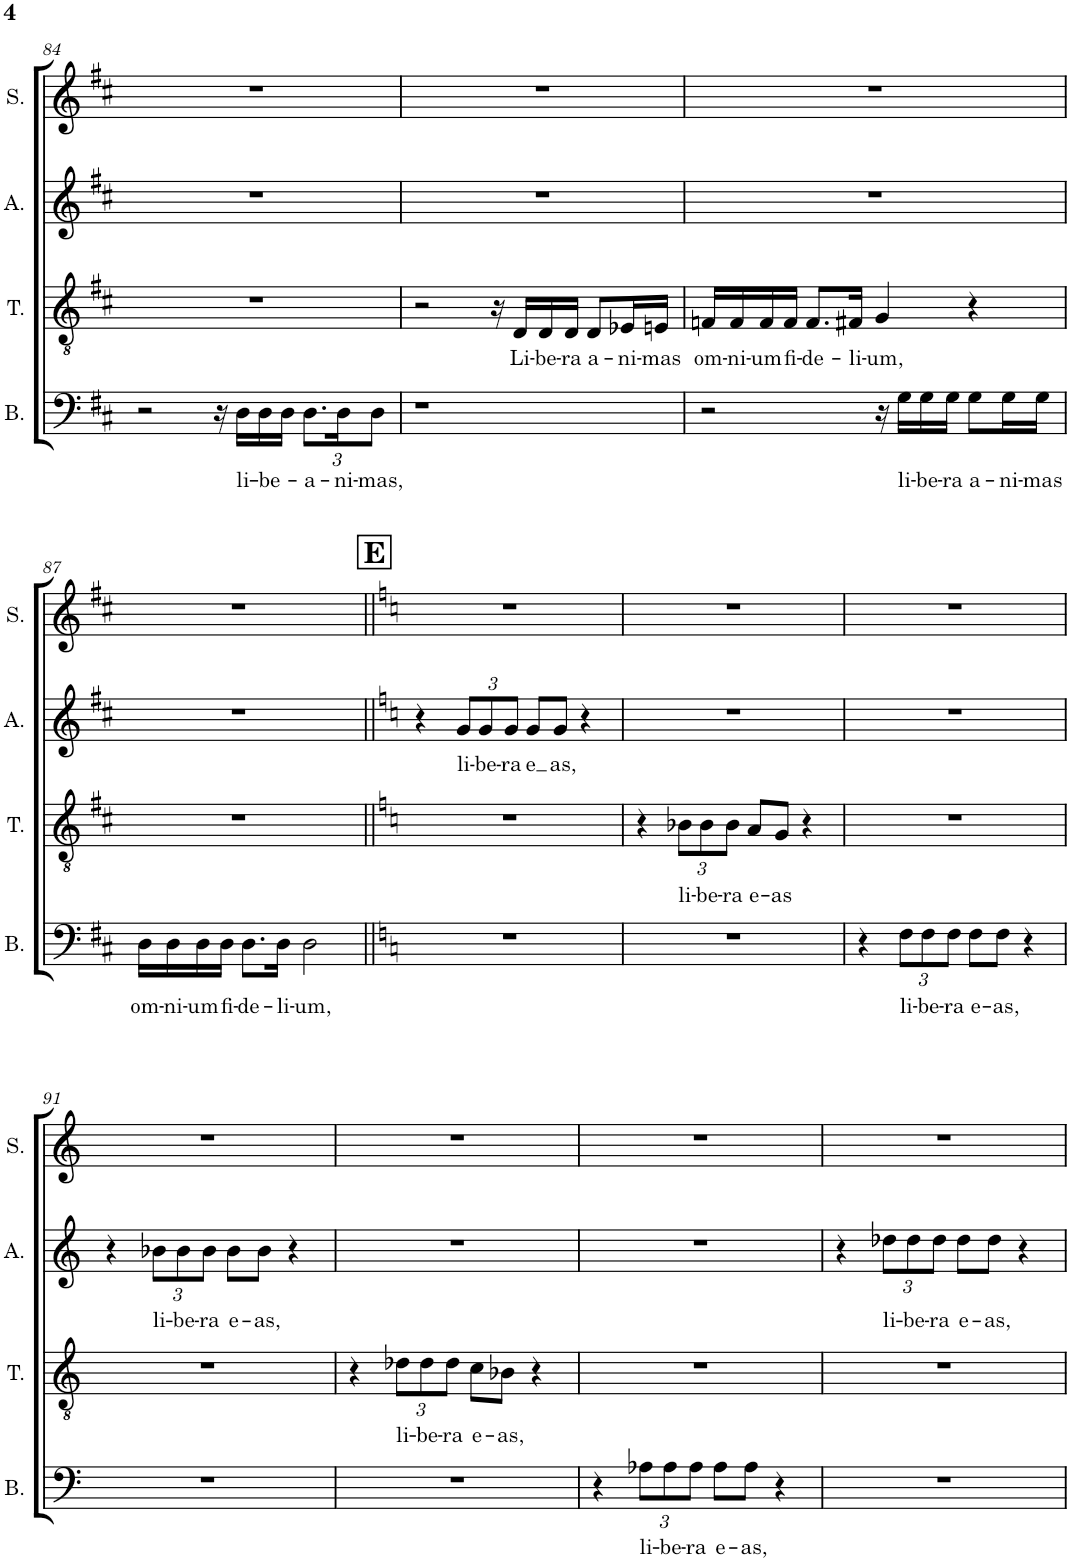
**kern	**text	**kern	**text	**kern	**text	**kern
*part4	*part4	*part3	*part3	*part2	*part2	*part1
*staff4	*staff4	*staff3	*staff3	*staff2	*staff2	*staff1
*I"Bass	*	*I"Tenor	*	*I"Alto	*	*I"Soprano
*I'B.	*	*I'T.	*	*I'A.	*	*I'S.
!!LO:PB:g=z
*clefF4	*	*clefGv2	*	*clefG2	*	*clefG2
*k[f#c#]	*	*k[f#c#]	*	*k[f#c#]	*	*k[f#c#]
*M4/4	*	*M4/4	*	*M4/4	*	*M4/4
*met(c)	*	*met(c)	*	*met(c)	*	*met(c)
=84	=84	=84	=84	=84	=84	=84
2r	.	1r	.	1r	.	1r
16r	.	.	.	.	.	.
!	!LO:LY:b	!	!	!	!	!
16D\LL	li-	.	.	.	.	.
!	!LO:LY:b	!	!	!	!	!
16D\	-be-	.	.	.	.	.
16D\JJ	.	.	.	.	.	.
*Xbrackettup	*	*	*	*	*	*
!	!LO:LY:b	!	!	!	!	!
12.D\L	a-	.	.	.	.	.
!	!LO:LY:b	!	!	!	!	!
24D\K	-ni-	.	.	.	.	.
!	!LO:LY:b	!	!	!	!	!
12D\J	-mas,	.	.	.	.	.
=85	=85	=85	=85	=85	=85	=85
1r	.	2r	.	1r	.	1r
.	.	16r	.	.	.	.
!	!	!	!LO:LY:b	!	!	!
.	.	16D/LL	Li-	.	.	.
!	!	!	!LO:LY:b	!	!	!
.	.	16D/	-be-	.	.	.
!	!	!	!LO:LY:b	!	!	!
.	.	16D/JJ	-ra	.	.	.
!	!	!	!LO:LY:b	!	!	!
.	.	8D/L	a-	.	.	.
!	!	!	!LO:LY:b	!	!	!
.	.	16E-X/L	-ni-	.	.	.
!	!	!	!LO:LY:b	!	!	!
.	.	16En/JJ	-mas	.	.	.
=86	=86	=86	=86	=86	=86	=86
!	!	!	!LO:LY:b	!	!	!
2r	.	16Fn/LL	om-	1r	.	1r
!	!	!	!LO:LY:b	!	!	!
.	.	16F/	-ni-	.	.	.
!	!	!	!LO:LY:b	!	!	!
.	.	16F/	-um	.	.	.
!	!	!	!LO:LY:b	!	!	!
.	.	16F/JJ	fi-	.	.	.
!	!	!	!LO:LY:b	!	!	!
.	.	8.F/L	-de-	.	.	.
!	!	!	!LO:LY:b	!	!	!
.	.	16F#X/Jk	-li-	.	.	.
!	!	!	!LO:LY:b	!	!	!
16r	.	4G/	-um,	.	.	.
!	!LO:LY:b	!	!	!	!	!
16G\LL	li-	.	.	.	.	.
!	!LO:LY:b	!	!	!	!	!
16G\	-be-	.	.	.	.	.
!	!LO:LY:b	!	!	!	!	!
16G\JJ	-ra	.	.	.	.	.
!	!LO:LY:b	!	!	!	!	!
8G\L	a-	4r	.	.	.	.
!	!LO:LY:b	!	!	!	!	!
16G\L	-ni-	.	.	.	.	.
!	!LO:LY:b	!	!	!	!	!
16G\JJ	-mas	.	.	.	.	.
!!LO:LB:g=z
=87	=87	=87	=87	=87	=87	=87
!	!LO:LY:b	!	!	!	!	!
16D\LL	om-	1r	.	1r	.	1r
!	!LO:LY:b	!	!	!	!	!
16D\	-ni-	.	.	.	.	.
!	!LO:LY:b	!	!	!	!	!
16D\	-um	.	.	.	.	.
!	!LO:LY:b	!	!	!	!	!
16D\JJ	fi-	.	.	.	.	.
!	!LO:LY:b	!	!	!	!	!
8.D\L	-de-	.	.	.	.	.
!	!LO:LY:b	!	!	!	!	!
16D\Jk	-li-	.	.	.	.	.
!	!LO:LY:b	!	!	!	!	!
2D\	-um,	.	.	.	.	.
!!LO:REH:place=s1:a:B:cj:fs=14:t=E
=88||	=88||	=88||	=88||	=88||	=88||	=88||
*k[]	*	*k[]	*	*k[]	*	*k[]
1r	.	1r	.	4r	.	1r
*	*	*	*	*Xbrackettup	*	*
!	!	!	!	!	!LO:LY:b	!
.	.	.	.	12g/L	li-	.
!	!	!	!	!	!LO:LY:b	!
.	.	.	.	12g/	-be-	.
!	!	!	!	!	!LO:LY:b	!
.	.	.	.	12g/J	-ra	.
!	!	!	!	!	!LO:LY:b	!
.	.	.	.	8g/L	e	.
!	!	!	!	!	!LO:LY:b	!
.	.	.	.	8g/J	as,	.
.	.	.	.	4r	.	.
=89	=89	=89	=89	=89	=89	=89
1r	.	4r	.	1r	.	1r
*	*	*Xbrackettup	*	*	*	*
!	!	!	!LO:LY:b	!	!	!
.	.	12B-X\L	li-	.	.	.
!	!	!	!LO:LY:b	!	!	!
.	.	12B-\	-be-	.	.	.
!	!	!	!LO:LY:b	!	!	!
.	.	12B-\J	-ra	.	.	.
!	!	!	!LO:LY:b	!	!	!
.	.	8A/L	e-	.	.	.
!	!	!	!LO:LY:b	!	!	!
.	.	8G/J	-as	.	.	.
.	.	4r	.	.	.	.
=90	=90	=90	=90	=90	=90	=90
4r	.	1r	.	1r	.	1r
!	!LO:LY:b	!	!	!	!	!
12F\L	li-	.	.	.	.	.
!	!LO:LY:b	!	!	!	!	!
12F\	-be-	.	.	.	.	.
!	!LO:LY:b	!	!	!	!	!
12F\J	-ra	.	.	.	.	.
!	!LO:LY:b	!	!	!	!	!
8F\L	e-	.	.	.	.	.
!	!LO:LY:b	!	!	!	!	!
8F\J	-as,	.	.	.	.	.
4r	.	.	.	.	.	.
!!LO:LB:g=z
=91	=91	=91	=91	=91	=91	=91
1r	.	1r	.	4r	.	1r
!	!	!	!	!	!LO:LY:b	!
.	.	.	.	12b-X\L	li-	.
!	!	!	!	!	!LO:LY:b	!
.	.	.	.	12b-\	-be-	.
!	!	!	!	!	!LO:LY:b	!
.	.	.	.	12b-\J	-ra	.
!	!	!	!	!	!LO:LY:b	!
.	.	.	.	8b-\L	e-	.
!	!	!	!	!	!LO:LY:b	!
.	.	.	.	8b-\J	-as,	.
.	.	.	.	4r	.	.
=92	=92	=92	=92	=92	=92	=92
1r	.	4r	.	1r	.	1r
!	!	!	!LO:LY:b	!	!	!
.	.	12d-X\L	li-	.	.	.
!	!	!	!LO:LY:b	!	!	!
.	.	12d-\	-be-	.	.	.
!	!	!	!LO:LY:b	!	!	!
.	.	12d-\J	-ra	.	.	.
!	!	!	!LO:LY:b	!	!	!
.	.	8c\L	e-	.	.	.
!	!	!	!LO:LY:b	!	!	!
.	.	8B-X\J	-as,	.	.	.
.	.	4r	.	.	.	.
=93	=93	=93	=93	=93	=93	=93
4r	.	1r	.	1r	.	1r
!	!LO:LY:b	!	!	!	!	!
12A-X\L	li-	.	.	.	.	.
!	!LO:LY:b	!	!	!	!	!
12A-\	-be-	.	.	.	.	.
!	!LO:LY:b	!	!	!	!	!
12A-\J	-ra	.	.	.	.	.
!	!LO:LY:b	!	!	!	!	!
8A-\L	e-	.	.	.	.	.
!	!LO:LY:b	!	!	!	!	!
8A-\J	-as,	.	.	.	.	.
4r	.	.	.	.	.	.
=94	=94	=94	=94	=94	=94	=94
1r	.	1r	.	4r	.	1r
!	!	!	!	!	!LO:LY:b	!
.	.	.	.	12dd-X\L	li-	.
!	!	!	!	!	!LO:LY:b	!
.	.	.	.	12dd-\	-be-	.
!	!	!	!	!	!LO:LY:b	!
.	.	.	.	12dd-\J	-ra	.
!	!	!	!	!	!LO:LY:b	!
.	.	.	.	8dd-\L	e-	.
!	!	!	!	!	!LO:LY:b	!
.	.	.	.	8dd-\J	-as,	.
.	.	.	.	4r	.	.
=	=	=	=	=	=	=
*-	*-	*-	*-	*-	*-	*-
